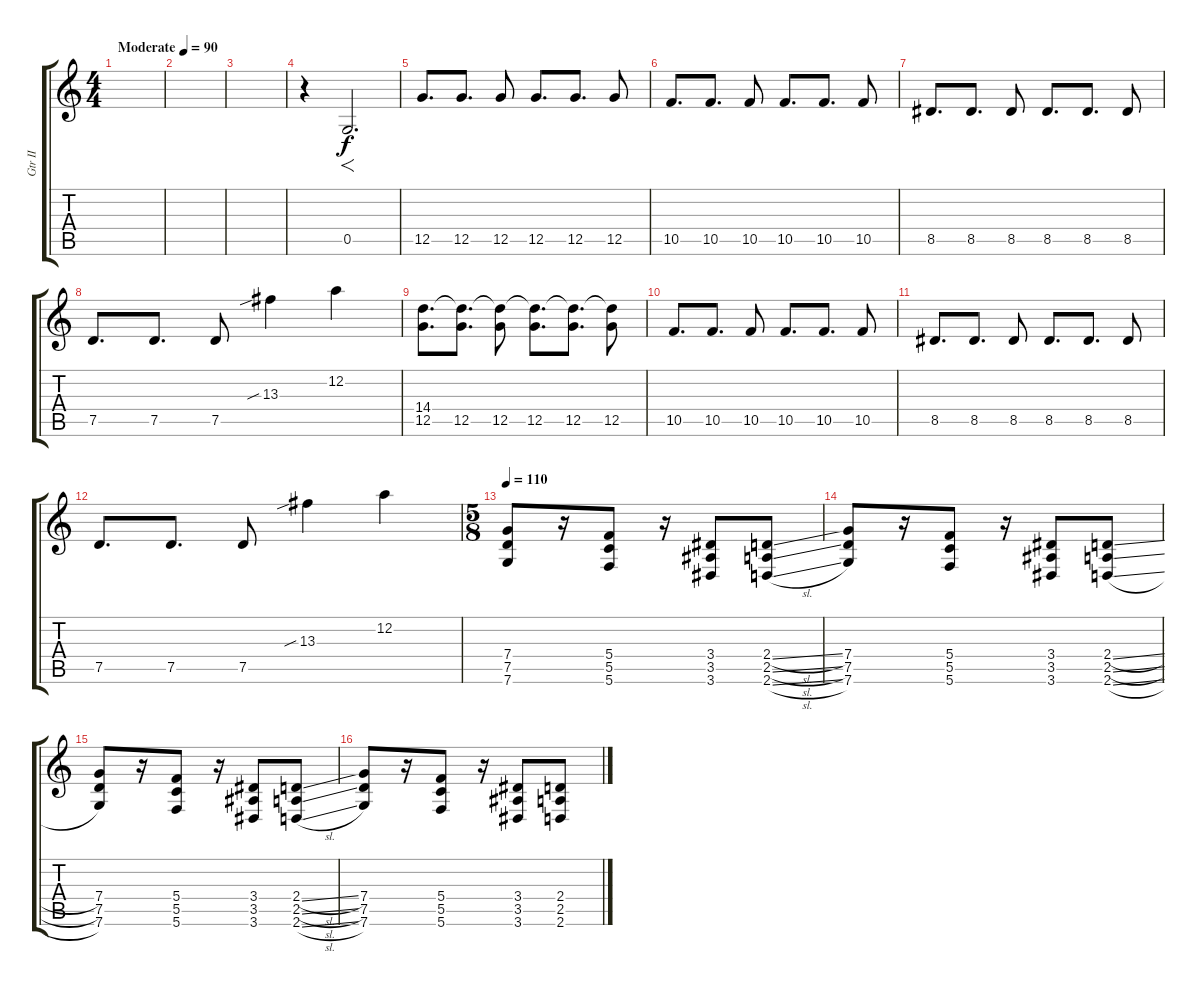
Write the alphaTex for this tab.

\track ("Gtr II" "Gtr II") {instrument overdrivenguitar}
\staff {score tabs}
\tuning (D4 A3 F3 C3 G2 C2) {hide}
\ts (4 4)
\tempo (90 "Moderate")
\clef g2
\ks c
|
|
|
r.4 0.5.2{f d} |
12.5.8{d volume 8} 12.5.8{d} 12.5.8 12.5.8{d} 12.5.8{d} 12.5.8 |
10.5.8{d} 10.5.8{d} 10.5.8 10.5.8{d} 10.5.8{d} 10.5.8 |
8.5.8{d} 8.5.8{d} 8.5.8 8.5.8{d} 8.5.8{d} 8.5.8 |
7.5.8{d} 7.5.8{d} 7.5.8 13.3{sib}.4 12.2.4 |
(14.4 12.5).8{d} (14.4{t} 12.5).8{d} (14.4{t} 12.5).8 (14.4{t} 12.5).8{d} (14.4{t} 12.5).8{d} (14.4{t} 12.5).8 |
10.5.8{d} 10.5.8{d} 10.5.8 10.5.8{d} 10.5.8{d} 10.5.8 |
8.5.8{d} 8.5.8{d} 8.5.8 8.5.8{d} 8.5.8{d} 8.5.8 |
7.5.8{d} 7.5.8{d} 7.5.8 13.3{sib}.4 12.2.4 |
\ts (5 8)
\tempo 110
(7.4 7.5 7.6).8 r.16 (5.4 5.5 5.6).8 r.16 (3.4 3.5 3.6).8 (2.4{sl} 2.5{sl} 2.6{sl}).8 |
(7.4 7.5 7.6).8 r.16 (5.4 5.5 5.6).8 r.16 (3.4 3.5 3.6).8 (2.4{sl} 2.5{sl} 2.6{sl}).8 |
(7.4 7.5 7.6).8 r.16 (5.4 5.5 5.6).8 r.16 (3.4 3.5 3.6).8 (2.4{sl} 2.5{sl} 2.6{sl}).8 |
(7.4 7.5 7.6).8 r.16 (5.4 5.5 5.6).8 r.16 (3.4 3.5 3.6).8 (2.4{sl} 2.5{sl} 2.6{sl}).8
